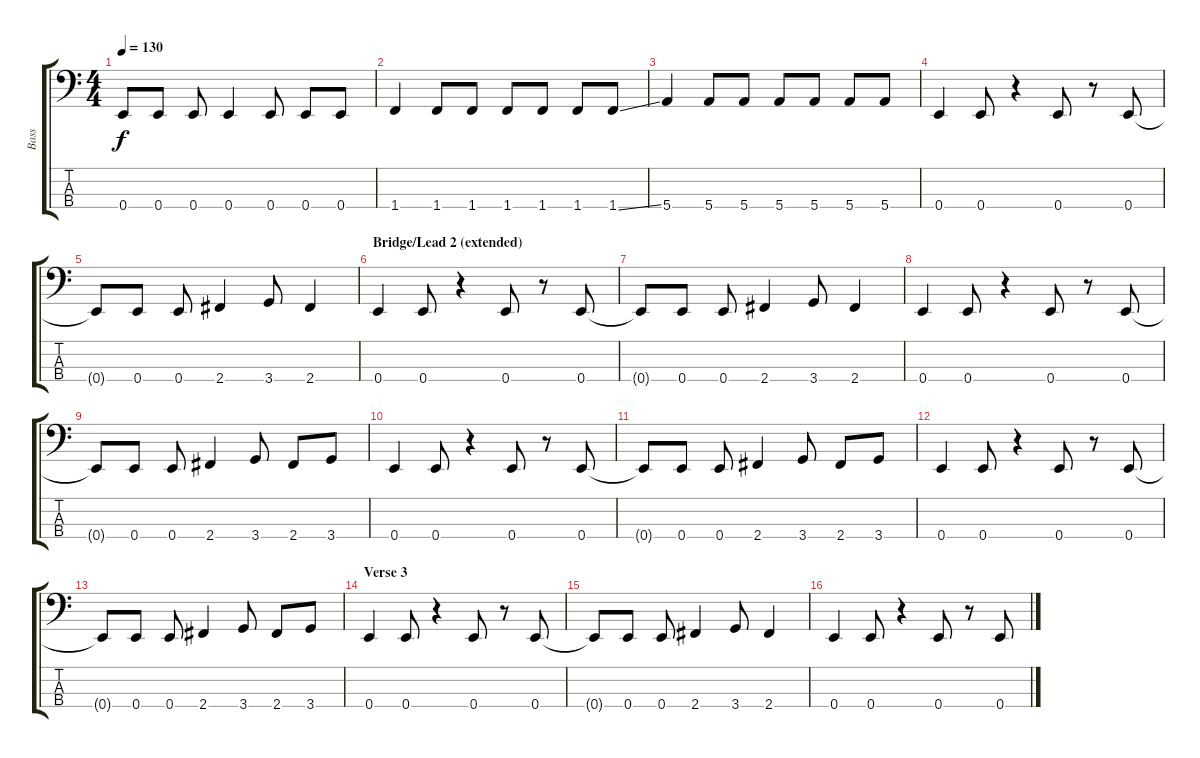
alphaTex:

\track ("Bass" "Bass") {instrument electricbasspick}
\staff {score tabs}
\tuning (G2 D2 A1 E1) {hide}
\ts (4 4)
\tempo 130
\clef f4
\ks c
0.4{t}.8{dy f} 0.4.8 0.4.8 0.4.4 0.4.8 0.4.8 0.4.8 |
1.4.4 1.4.8 1.4.8 1.4.8 1.4.8 1.4.8 1.4{ss}.8 |
5.4.4 5.4.8 5.4.8 5.4.8 5.4.8 5.4.8 5.4.8 |
0.4.4 0.4.8 r.4 0.4.8 r.8 0.4.8 |
0.4{t}.8 0.4.8 0.4.8 2.4.4 3.4.8 2.4.4 |
\section ("" "Bridge/Lead 2 (extended)")
0.4.4 0.4.8 r.4 0.4.8 r.8 0.4.8 |
0.4{t}.8 0.4.8 0.4.8 2.4.4 3.4.8 2.4.4 |
0.4.4 0.4.8 r.4 0.4.8 r.8 0.4.8 |
0.4{t}.8 0.4.8 0.4.8 2.4.4 3.4.8 2.4.8 3.4.8 |
0.4.4 0.4.8 r.4 0.4.8 r.8 0.4.8 |
0.4{t}.8 0.4.8 0.4.8 2.4.4 3.4.8 2.4.8 3.4.8 |
0.4.4 0.4.8 r.4 0.4.8 r.8 0.4.8 |
0.4{t}.8 0.4.8 0.4.8 2.4.4 3.4.8 2.4.8 3.4.8 |
\section ("" "Verse 3")
0.4.4 0.4.8 r.4 0.4.8 r.8 0.4.8 |
0.4{t}.8 0.4.8 0.4.8 2.4.4 3.4.8 2.4.4 |
0.4.4 0.4.8 r.4 0.4.8 r.8 0.4.8
